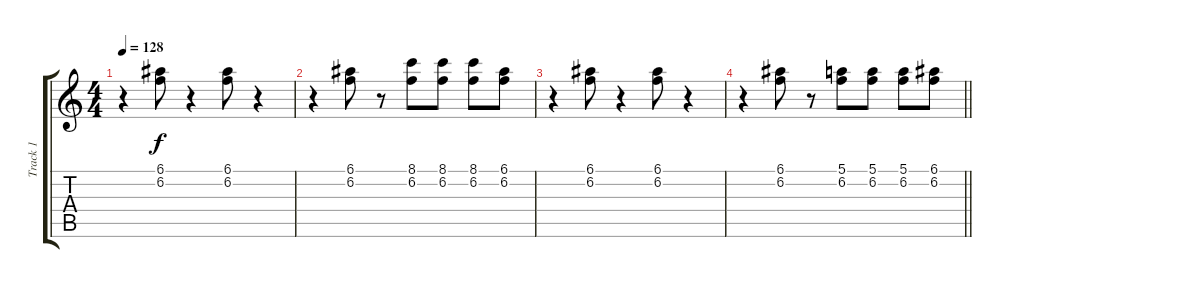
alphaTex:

\track ("Track 1" "Track 1") {instrument electricguitarjazz}
\staff {score tabs}
\tuning (E4 B3 G3 D3 A2 E2) {hide}
\ts (4 4)
\tempo 128
\clef g2
\ks c
r.4{dy f} (6.1 6.2).8 r.4 (6.1 6.2).8 r.4 |
r.4 (6.1 6.2).8 r.8 (8.1 6.2).8 (8.1 6.2).8 (8.1 6.2).8 (6.1 6.2).8 |
r.4 (6.1 6.2).8 r.4 (6.1 6.2).8 r.4 |
\barLineRight lightlight
r.4 (6.1 6.2).8 r.8 (5.1 6.2).8 (5.1 6.2).8 (5.1 6.2).8 (6.1 6.2).8
